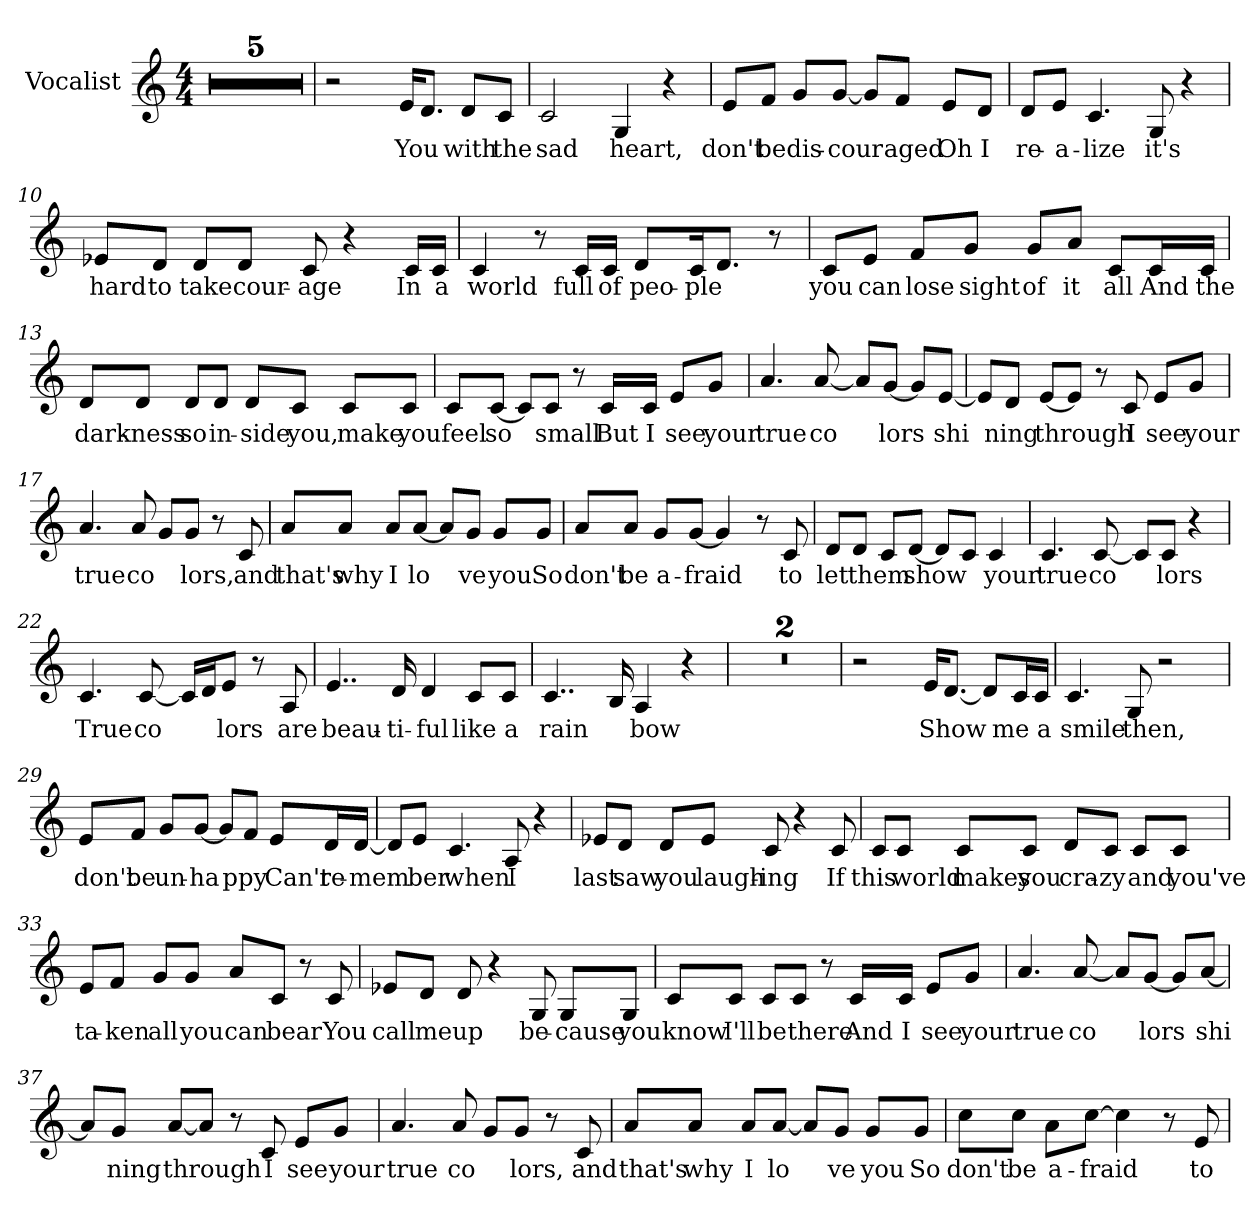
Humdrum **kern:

**kern	**text
*part1	*part1
*staff1	*staff1
*I"Vocalist	*
*clefG2	*
*M4/4	*
=1	=1
*clefG2	*
*M4/4	*
1r	.
=2	=2
1r	.
=3	=3
1r	.
=4	=4
1r	.
=5	=5
1r	.
=6	=6
2r	.
16e/KL	You
8.d/J	_
8d/L	with
8c/J	the
=7	=7
2c	sad
4G	heart,
4r	.
=8	=8
8e/L	don't
8f/J	be
8g/L	dis-
[8g/J	-cour-
8g/L]	_
8f/J	-aged
8e/L	Oh
8d/J	I
=9	=9
8d/L	re-
8e/J	-a-
4.c	-lize
8G	it's
4r	.
=10	=10
8e-X/L	hard
8d/J	to
8d/L	take
8d/J	cour-
8c	-age
4r	.
16c/LL	In
16c/JJ	a
=11	=11
4c	world
8r	.
16c/LL	full
16c/JJ	of
8d/L	peo-
16c/K	-ple
8.d/J	_
8r	.
=12	=12
8c/L	you
8e/J	can
8f/L	lose
8g/J	sight
8g/L	of
8a/J	it
8c/L	all
16c/L	And
16c/JJ	the
=13	=13
8d/L	dark-
8d/J	-ness
8d/L	so
8d/J	in-
8d/L	-side
8c/J	you,
8c/L	make
8c/J	you
=14	=14
8c/L	feel
[8c/J	so
8c/L]	_
8c/J	small
8r	.
16c/LL	But
16c/JJ	I
8e/L	see
8g/J	your
=15	=15
4.a	true
[8a	co-
8a/L]	_
[8g/J	-lors
8g/L]	_
[8e/J	shi-
=16	=16
8e/L]	_
8d/J	-ning
[8e/L	through
8e/J]	_
8r	.
8c	I
8e/L	see
8g/J	your
=17	=17
4.a	true
8a	co-
8g/L	_
8g/J	-lors,
8r	.
8c	and
=18	=18
8a/L	that's
8a/J	why
8a/L	I
[8a/J	lo-
8a/L]	_
8g/J	-ve
8g/L	you
8g/J	So
=19	=19
8a/L	don't
8a/J	be
8g/L	a-
[8g/J	-fraid
4g]	_
8r	.
8c	to
=20	=20
8d/L	let
8d/J	them
8c/L	_
[8d/J	show
8d/L]	_
8c/J	_
4c	your
=21	=21
4.c	true
[8c	co-
8c/L]	_
8c/J	-lors
4r	.
=22	=22
4.c	True
[8c	co-
16c/LL]	_
16d/J	_
8e/J	-lors
8r	.
8A	are
=23	=23
4..e	beau-
16d	-ti-
4d	-ful
8c/L	like
8c/J	a
=24	=24
4..c	rain-
16B	_
4A	-bow
4r	.
=25	=25
1r	.
=26	=26
1r	.
=27	=27
2r	.
16e/KL	Show
[8.d/J	_
8d/L]	_
16c/L	me
16c/JJ	a
=28	=28
4.c	smile
8G	then,
2r	.
=29	=29
8e/L	don't
8f/J	be
8g/L	un-
[8g/J	-ha-
8g/L]	_
8f/J	-ppy
8e/L	Can't
16d/L	re-
[16d/JJ	-mem-
=30	=30
8d/L]	_
8e/J	-ber
4.c	when
8A	I
4r	.
=31	=31
8e-X/L	last
8d/J	saw
8d/L	you
8e-/J	laugh-
8c	-ing
4r	.
8c	If
=32	=32
8c/L	this
8c/J	world
8c/L	makes
8c/J	you
8d/L	cra-
8c/J	-zy
8c/L	and
8c/J	you've
=33	=33
8e/L	ta-
8f/J	-ken
8g/L	all
8g/J	you
8a/L	can
8c/J	bear
8r	.
8c	You
=34	=34
8e-X/L	call
8d/J	me
8d	up
4r	.
8G	be-
8G/L	-cause
8G/J	you
=35	=35
8c/L	know
8c/J	I'll
8c/L	be
8c/J	there
8r	.
16c/LL	And
16c/JJ	I
8e/L	see
8g/J	your
=36	=36
4.a	true
[8a	co-
8a/L]	_
[8g/J	-lors
8g/L]	_
[8a/J	shi-
=37	=37
8a/L]	_
8g/J	-ning
[8a/L	through
8a/J]	_
8r	.
8c	I
8e/L	see
8g/J	your
=38	=38
4.a	true
8a	co-
8g/L	_
8g/J	-lors,
8r	.
8c	and
=39	=39
8a/L	that's
8a/J	why
8a/L	I
[8a/J	lo-
8a/L]	_
8g/J	-ve
8g/L	you
8g/J	So
=40	=40
8cc\L	don't
8cc\J	be
8a\L	a-
[8cc\J	-fraid
4cc]	_
8r	.
8e	to
=	=
*-	*-
